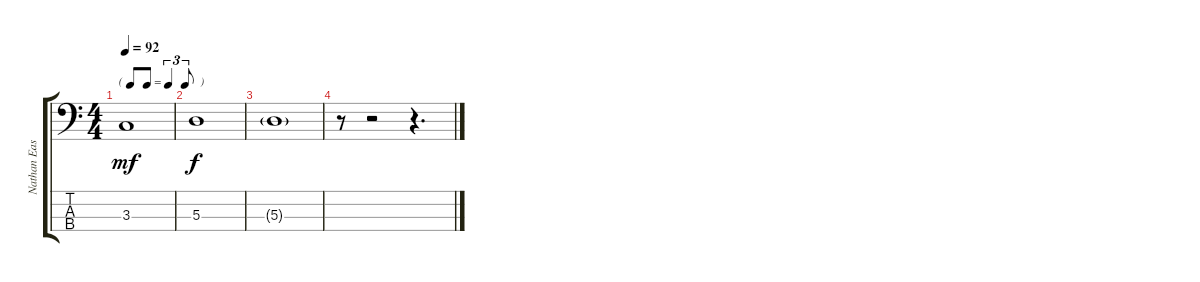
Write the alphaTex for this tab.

\track ("Nathan East" "Nathan Eas") {instrument acousticbass}
\staff {score tabs}
\tuning (G2 D2 A1 E1) {hide}
\ts (4 4)
\tf triplet8th
\tempo 92
\clef f4
\ks c
3.3.1{dy mf} |
5.3.1{dy f} |
5.3{g}.1 |
r.8 r.2 r.4{d}
